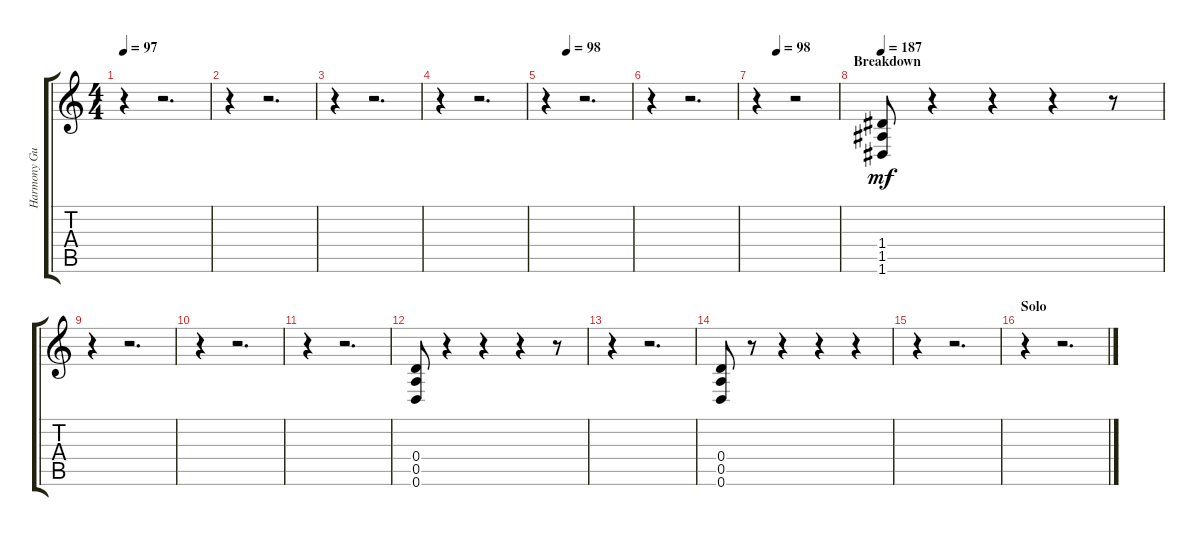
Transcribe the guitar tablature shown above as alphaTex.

\track ("Harmony Guitar" "Harmony Gu") {instrument distortionguitar}
\staff {score tabs}
\tuning (E4 B3 G3 D3 A2 D2) {hide}
\ts (4 4)
\tempo 97
\clef g2
\ks c
r.4{dy mf} r.2{d} |
r.4 r.2{d} |
r.4 r.2{d} |
r.4 r.2{d} |
\tempo (98 0.25)
r.4 r.2{d} |
r.4 r.2{d} |
\tempo (98 0.25)
r.4 r.2 |
\section ("" "Breakdown")
\tempo 187
(1.4 1.5 1.6).8 r.4 r.4 r.4 r.8 |
r.4 r.2{d} |
r.4 r.2{d} |
r.4 r.2{d} |
(0.4 0.5 0.6).8 r.4 r.4 r.4 r.8 |
r.4 r.2{d} |
(0.4 0.5 0.6).8 r.8 r.4 r.4 r.4 |
r.4 r.2{d} |
\section ("" "Solo")
r.4 r.2{d}
